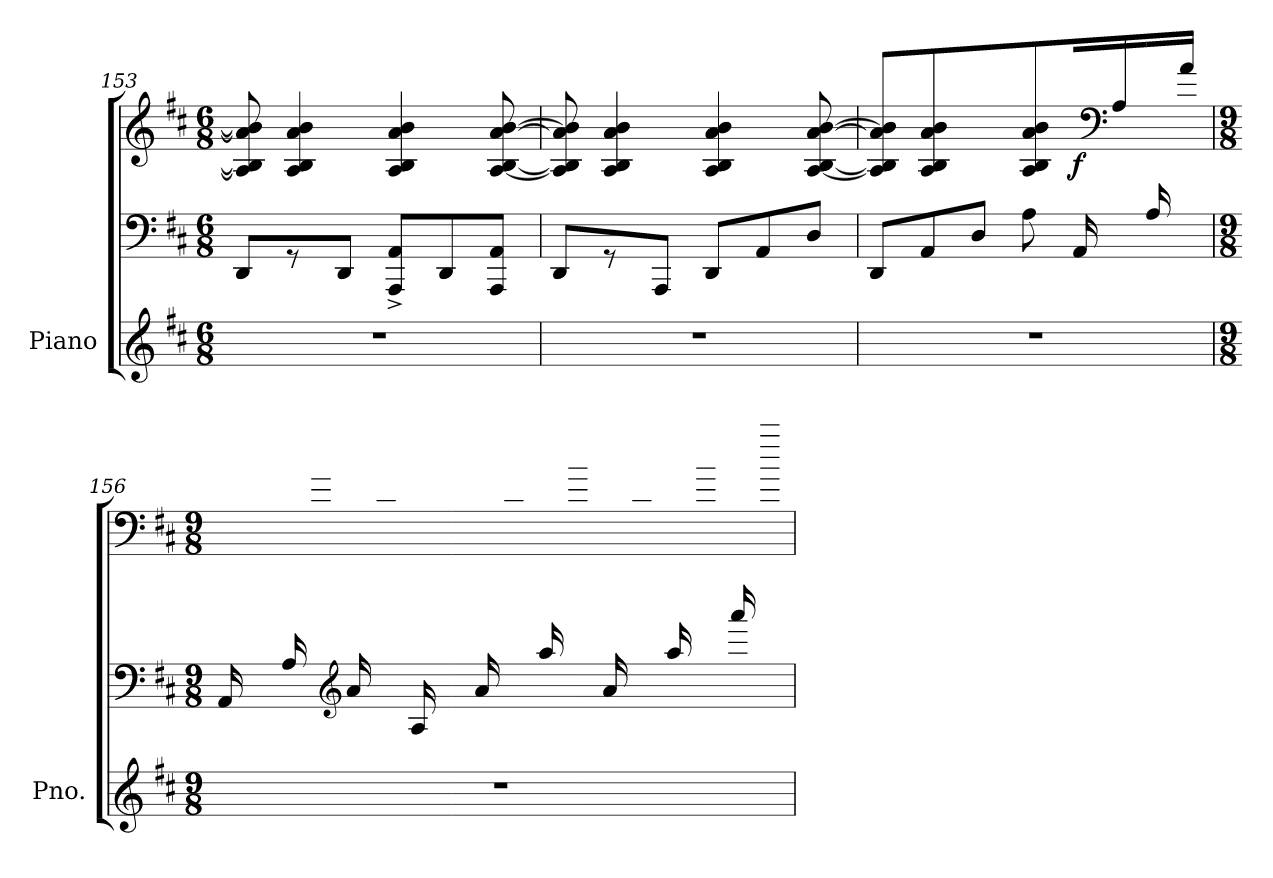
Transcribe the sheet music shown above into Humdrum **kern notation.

**kern	**kern	**kern	**dynam
*part1	*part1	*part1	*part1
*staff3	*staff2	*staff1	*staff1/2/3
*I"Piano	*	*	*
*I'Pno.	*	*	*
*clefG2	*clefF4	*clefG2	*
*k[f#c#]	*k[f#c#]	*k[f#c#]	*
*D:	*D:	*D:	*
*M6/8	*M6/8	*M6/8	*
=153	=153	=153	=153
2.r	8DD/L	8A/] 8B/] 8a/] 8b/]	.
.	8rGG	4A/ 4B/ 4a/ 4b/	.
.	8DD/J	.	.
.	8AAA/^ 8AA/^L	4A/ 4B/ 4a/ 4b/	.
.	8DD/	.	.
.	8AAA/ 8AA/J	[8A/ [8B/ [8a/ [8b/	.
!!LO:LB:g=z
=154	=154	=154	=154
2.r	8DD/L	8A/] 8B/] 8a/] 8b/]	.
.	8rGG	4A/ 4B/ 4a/ 4b/	.
.	8AAA/J	.	.
.	8DD/L	4A/ 4B/ 4a/ 4b/	.
.	8AA/	.	.
.	8D/J	[8A/ [8B/ [8a/ [8b/	.
=155	=155	=155	=155
*	*^	*	*
2.r	2ryy	8DD/L	8A/] 8B/] 8a/] 8b/]	.
.	.	8AA/	4A/ 4B/ 4a/ 4b/	.
.	.	8D/J	.	.
.	.	8A\	8A/ 8B/ 8a/ 8b/	.
!	!	!	!	!LO:DY:b
.	16AA/LL	4ryy	16ryy	f
*	*	*	*clefF4	*
.	16ryy	.	16A\	.
.	16A/	.	16ryy	.
.	16ryy	.	16a\JJ	.
=156	=156	=156	=156	=156
*M9/8	*M9/8	*	*M9/8	*
8%9r	16AA/LL	1ryy	16ryy	.
.	16ryy	.	16A\	.
.	16A/	.	16ryy	.
.	16ryy	.	16a\	.
*	*clefG2	*	*	*
.	16a/	.	16ryy	.
*	*	*	*clefG2	*
.	16ryy	.	16aa\JJ	.
.	16A/LL	.	16ryy	.
.	16ryy	.	16a\	.
.	16a/	.	16ryy	.
.	16ryy	.	16aa\	.
.	16aa/	.	16ryy	.
.	16ryy	.	16aaa\JJ	.
.	16a/LL	.	16ryy	.
.	16ryy	.	16aa\	.
.	16aa/	.	16ryy	.
.	16ryy	.	16aaa\	.
.	16aaa/	8ryy	16ryy	.
.	16ryy	.	16aaaa\JJ	.
*	*v	*v	*	*
=	=	=	=
*-	*-	*-	*-
